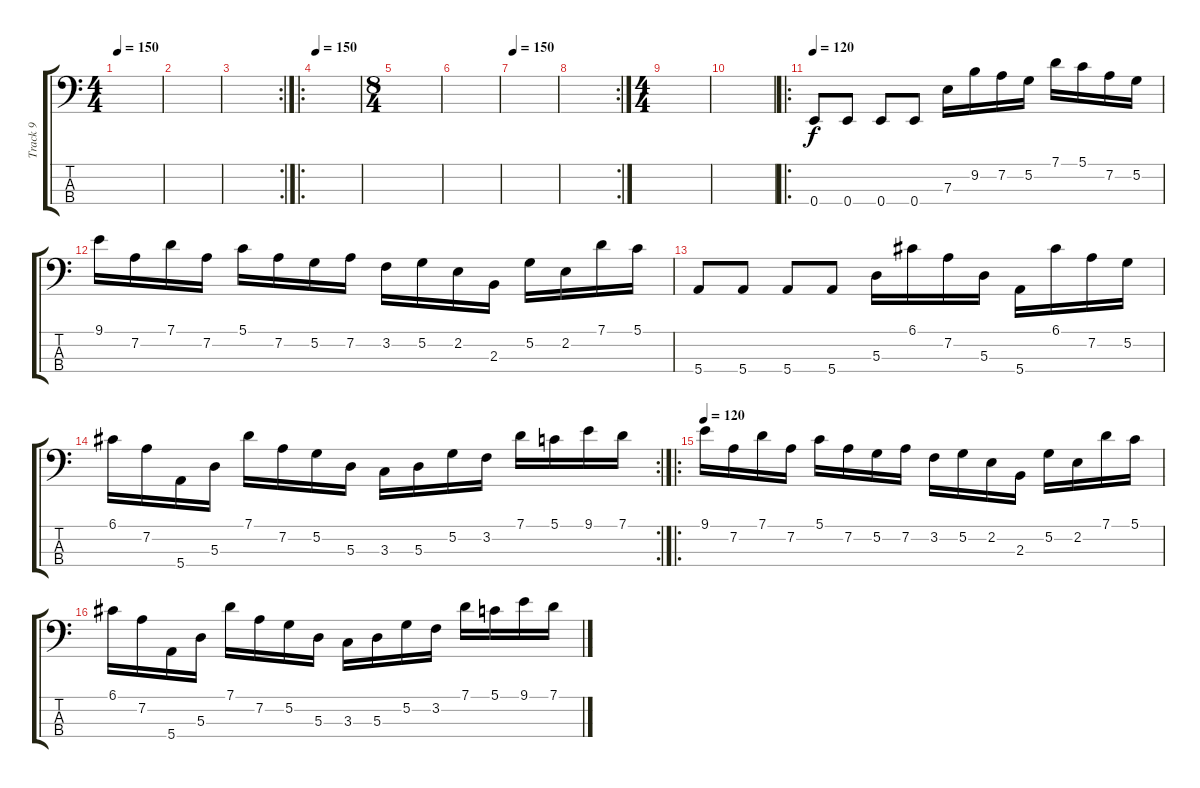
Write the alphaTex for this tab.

\track ("Track 9" "Track 9") {instrument synthbass2}
\staff {score tabs}
\tuning (G2 D2 A1 E1) {hide}
\ts (4 4)
\tempo 150
\clef f4
\ks c
|
|
\rc 2
|
\ro
\tempo 150
|
\ts (8 4)
|
|
\tempo 150
|
\rc 2
|
\ts (4 4)
|
|
\ro
\tempo 120
0.4.8 0.4.8 0.4.8 0.4.8 7.3.16 9.2.16 7.2.16 5.2.16 7.1.16 5.1.16 7.2.16 5.2.16 |
9.1.16 7.2.16 7.1.16 7.2.16 5.1.16 7.2.16 5.2.16 7.2.16 3.2.16 5.2.16 2.2.16 2.3.16 5.2.16 2.2.16 7.1.16 5.1.16 |
5.4.8 5.4.8 5.4.8 5.4.8 5.3.16 6.1.16 7.2.16 5.3.16 5.4.16 6.1.16 7.2.16 5.2.16 |
\rc 2
6.1.16 7.2.16 5.4.16 5.3.16 7.1.16 7.2.16 5.2.16 5.3.16 3.3.16 5.3.16 5.2.16 3.2.16 7.1.16 5.1.16 9.1.16 7.1.16 |
\ro
\tempo 120
9.1.16 7.2.16 7.1.16 7.2.16 5.1.16 7.2.16 5.2.16 7.2.16 3.2.16 5.2.16 2.2.16 2.3.16 5.2.16 2.2.16 7.1.16 5.1.16 |
6.1.16 7.2.16 5.4.16 5.3.16 7.1.16 7.2.16 5.2.16 5.3.16 3.3.16 5.3.16 5.2.16 3.2.16 7.1.16 5.1.16 9.1.16 7.1.16
